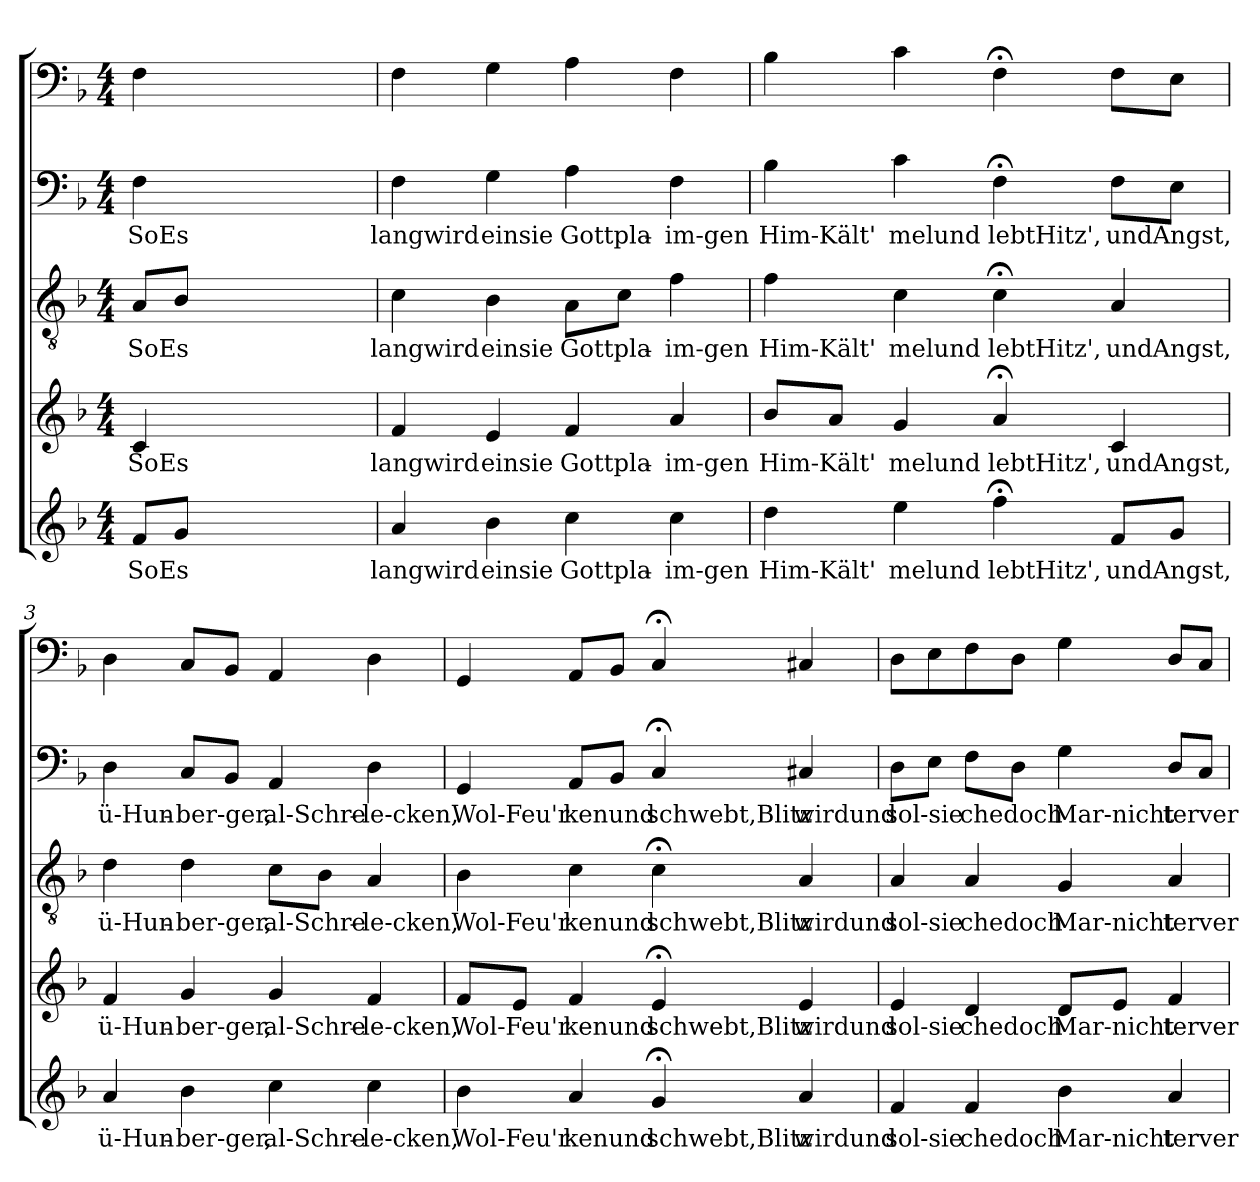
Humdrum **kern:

**kern	**text	**kern	**text	**kern	**text	**kern	**text	**kern
*part5	*part5	*part4	*part4	*part3	*part3	*part2	*part2	*part1
*staff5	*staff5	*staff4	*staff4	*staff3	*staff3	*staff2	*staff2	*staff1
*clefG2	*	*clefG2	*	*clefGv2	*	*clefF4	*	*clefF4
*k[b-]	*	*k[b-]	*	*k[b-]	*	*k[b-]	*	*k[b-]
*F:	*	*F:	*	*F:	*	*F:	*	*F:
*M4/4	*	*M4/4	*	*M4/4	*	*M4/4	*	*M4/4
=	=	=	=	=	=	=	=	=
8f/L	SoEs	4c/	SoEs	8A/L	SoEs	4F\	SoEs	4F\
8g/J	.	.	.	8B-/J	.	.	.	.
2ryy	.	2ryy	.	2ryy	.	2ryy	.	2ryy
4ryy	.	4ryy	.	4ryy	.	4ryy	.	4ryy
=1	=1	=1	=1	=1	=1	=1	=1	=1
4a/	langwird	4f/	langwird	4c\	langwird	4F\	langwird	4F\
4b-\	einsie	4e/	einsie	4B-\	einsie	4G\	einsie	4G\
4cc\	Gottpla-	4f/	Gottpla-	8A\L	Gottpla-	4A\	Gottpla-	4A\
.	.	.	.	8c\J	.	.	.	.
4cc\	im-gen	4a/	im-gen	4f\	im-gen	4F\	im-gen	4F\
=2	=2	=2	=2	=2	=2	=2	=2	=2
4dd\	Him-Kält'	8b-/L	Him-Kält'	4f\	Him-Kält'	4B-\	Him-Kält'	4B-\
.	.	8a/J	.	.	.	.	.	.
4ee\	-melund	4g/	-melund	4c\	-melund	4c\	-melund	4c\
4ff;<\	lebtHitz',	4a;</	lebtHitz',	4c;<\	lebtHitz',	4F;<\	lebtHitz',	4F;<\
8f/L	undAngst,	4c/	undAngst,	4A/	undAngst,	8F\L	undAngst,	8F\L
8g/J	.	.	.	.	.	8E\J	.	8E\J
=3	=3	=3	=3	=3	=3	=3	=3	=3
4a/	ü-Hun-	4f/	ü-Hun-	4d\	ü-Hun-	4D\	ü-Hun-	4D\
4b-\	-ber-ger,	4g/	-ber-ger,	4d\	-ber-ger,	8C/L	-ber-ger,	8C/L
.	.	.	.	.	.	8BB-/J	.	8BB-/J
4cc\	al-Schre-	4g/	al-Schre-	8c\L	al-Schre-	4AA/	al-Schre-	4AA/
.	.	.	.	8B-\J	.	.	.	.
4cc\	-le-cken,	4f/	-le-cken,	4A/	-le-cken,	4D\	-le-cken,	4D\
=4	=4	=4	=4	=4	=4	=4	=4	=4
4b-\	Wol-Feu'r	8f/L	Wol-Feu'r	4B-\	Wol-Feu'r	4GG/	Wol-Feu'r	4GG/
.	.	8e/J	.	.	.	.	.	.
4a/	-kenund	4f/	-kenund	4c\	-kenund	8AA/L	-kenund	8AA/L
.	.	.	.	.	.	8BB-/J	.	8BB-/J
4g;</	schwebt,Blitz	4e;</	schwebt,Blitz	4c;<\	schwebt,Blitz	4C;</	schwebt,Blitz	4C;</
4a/	wirdund	4e/	wirdund	4A/	wirdund	4C#X/	wirdund	4C#X/
=5	=5	=5	=5	=5	=5	=5	=5	=5
4f/	sol-sie	4e/	sol-sie	4A/	sol-sie	8D\L	sol-sie	8D\L
.	.	.	.	.	.	8E\J	.	8E\
4f/	-chedoch	4d/	-chedoch	4A/	-chedoch	8F\L	-chedoch	8F\
.	.	.	.	.	.	8D\J	.	8D\J
4b-\	Mar-nicht	8d/L	Mar-nicht	4G/	Mar-nicht	4G\	Mar-nicht	4G\
.	.	8e/J	.	.	.	.	.	.
4a/	-terver-	4f/	-terver-	4A/	-terver-	8D/L	-terver-	8D/L
.	.	.	.	.	.	8C/J	.	8C/J
=	=	=	=	=	=	=	=	=
*-	*-	*-	*-	*-	*-	*-	*-	*-
